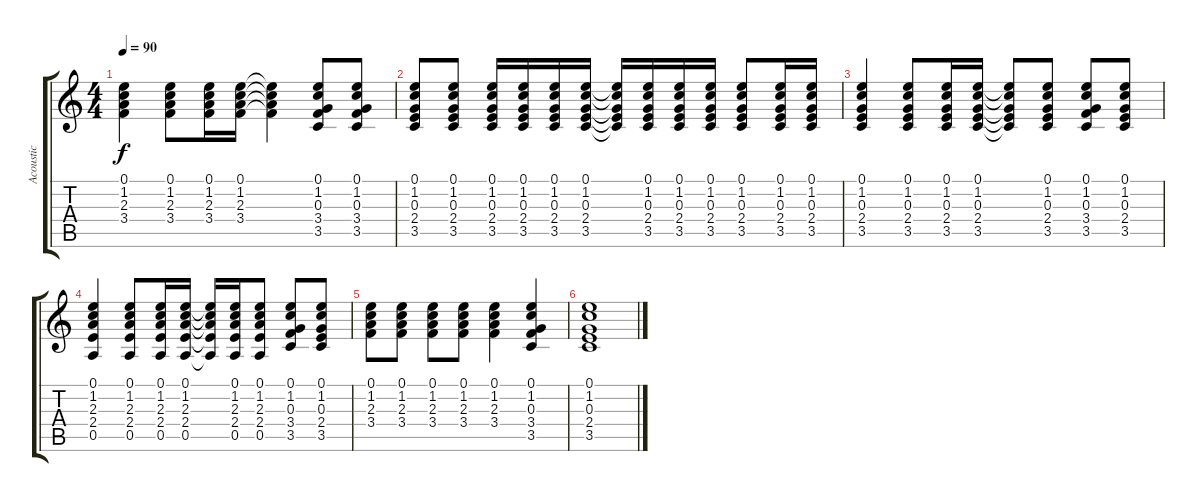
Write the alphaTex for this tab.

\track ("Acoustic" "Acoustic") {instrument acousticguitarsteel}
\staff {score tabs}
\tuning (E4 B3 G3 D3 A2 E2) {hide}
\ts (4 4)
\tempo 90
\clef g2
\ks c
(0.1 1.2 2.3 3.4).4{dy f} (0.1 1.2 2.3 3.4).8 (0.1 1.2 2.3 3.4).16 (0.1 1.2 2.3 3.4).16 (0.1{t} 1.2{t} 2.3{t} 3.4{t}).4 (0.1 1.2 0.3 3.4 3.5).8 (0.1 1.2 0.3 3.4 3.5).8 |
(0.1 1.2 0.3 2.4 3.5).8 (0.1 1.2 0.3 2.4 3.5).8 (0.1 1.2 0.3 2.4 3.5).16 (0.1 1.2 0.3 2.4 3.5).16 (0.1 1.2 0.3 2.4 3.5).16 (0.1 1.2 0.3 2.4 3.5).16 (0.1{t} 1.2{t} 0.3{t} 2.4{t} 3.5{t}).16 (0.1 1.2 0.3 2.4 3.5).16 (0.1 1.2 0.3 2.4 3.5).16 (0.1 1.2 0.3 2.4 3.5).16 (0.1 1.2 0.3 2.4 3.5).8 (0.1 1.2 0.3 2.4 3.5).16 (0.1 1.2 0.3 2.4 3.5).16 |
(0.1 1.2 0.3 2.4 3.5).4 (0.1 1.2 0.3 2.4 3.5).8 (0.1 1.2 0.3 2.4 3.5).16 (0.1 1.2 0.3 2.4 3.5).16 (0.1{t} 1.2{t} 0.3{t} 2.4{t} 3.5{t}).8 (0.1 1.2 0.3 2.4 3.5).8 (0.1 1.2 0.3 3.4 3.5).8 (0.1 1.2 0.3 2.4 3.5).8 |
(0.1 1.2 2.3 2.4 0.5).4 (0.1 1.2 2.3 2.4 0.5).8 (0.1 1.2 2.3 2.4 0.5).16 (0.1 1.2 2.3 2.4 0.5).16 (0.1{t} 1.2{t} 2.3{t} 2.4{t} 0.5{t}).16 (0.1 1.2 2.3 2.4 0.5).16 (0.1 1.2 2.3 2.4 0.5).8 (0.1 1.2 0.3 3.4 3.5).8 (0.1 1.2 0.3 2.4 3.5).8 |
(0.1 1.2 2.3 3.4).8 (0.1 1.2 2.3 3.4).8 (0.1 1.2 2.3 3.4).8 (0.1 1.2 2.3 3.4).8 (0.1 1.2 2.3 3.4).4 (0.1 1.2 0.3 3.4 3.5).4 |
(0.1 1.2 0.3 2.4 3.5).1
